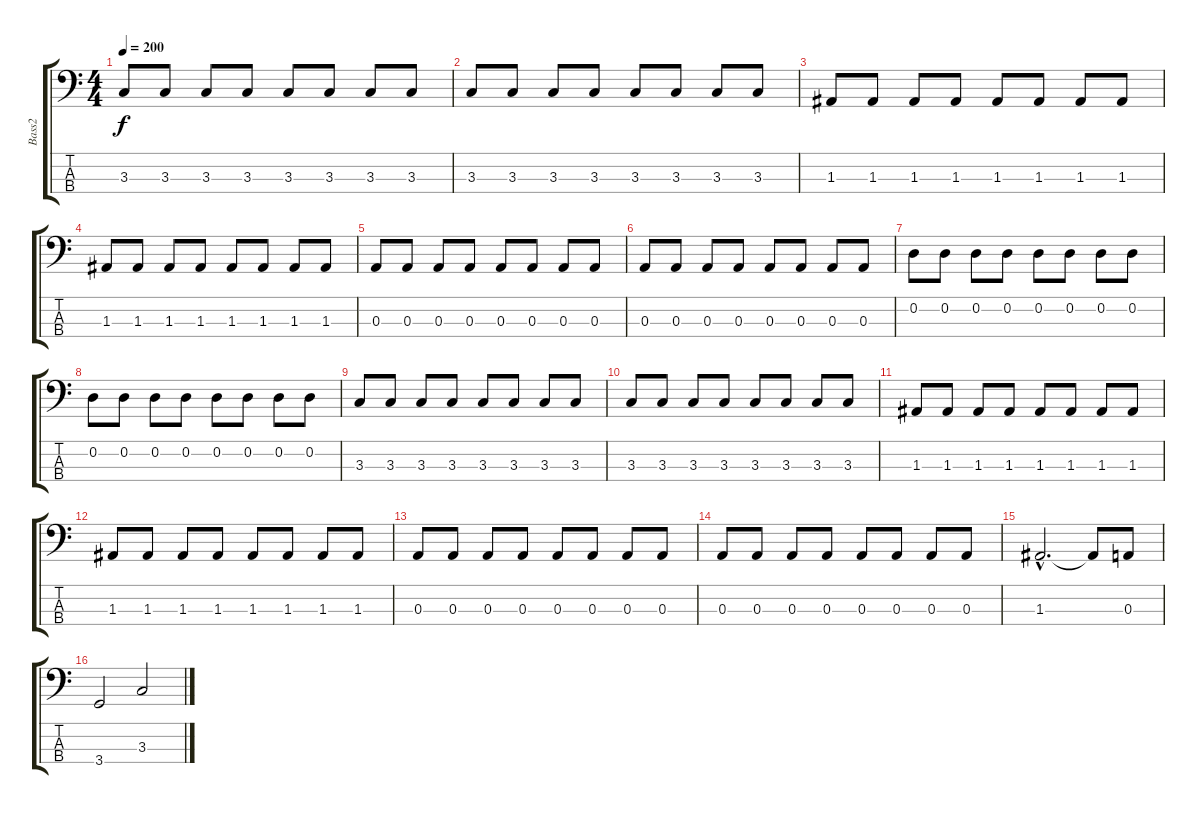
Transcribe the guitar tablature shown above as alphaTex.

\track ("Bass2" "Bass2") {instrument electricbassfinger}
\staff {score tabs}
\tuning (G2 D2 A1 E1) {hide}
\ts (4 4)
\tempo 200
\clef f4
\ks c
3.3.8{dy f} 3.3.8 3.3.8 3.3.8 3.3.8 3.3.8 3.3.8 3.3.8 |
3.3.8 3.3.8 3.3.8 3.3.8 3.3.8 3.3.8 3.3.8 3.3.8 |
1.3.8 1.3.8 1.3.8 1.3.8 1.3.8 1.3.8 1.3.8 1.3.8 |
1.3.8 1.3.8 1.3.8 1.3.8 1.3.8 1.3.8 1.3.8 1.3.8 |
0.3.8 0.3.8 0.3.8 0.3.8 0.3.8 0.3.8 0.3.8 0.3.8 |
0.3.8 0.3.8 0.3.8 0.3.8 0.3.8 0.3.8 0.3.8 0.3.8 |
0.2.8 0.2.8 0.2.8 0.2.8 0.2.8 0.2.8 0.2.8 0.2.8 |
0.2.8 0.2.8 0.2.8 0.2.8 0.2.8 0.2.8 0.2.8 0.2.8 |
3.3.8 3.3.8 3.3.8 3.3.8 3.3.8 3.3.8 3.3.8 3.3.8 |
3.3.8 3.3.8 3.3.8 3.3.8 3.3.8 3.3.8 3.3.8 3.3.8 |
1.3.8 1.3.8 1.3.8 1.3.8 1.3.8 1.3.8 1.3.8 1.3.8 |
1.3.8 1.3.8 1.3.8 1.3.8 1.3.8 1.3.8 1.3.8 1.3.8 |
0.3.8 0.3.8 0.3.8 0.3.8 0.3.8 0.3.8 0.3.8 0.3.8 |
0.3.8 0.3.8 0.3.8 0.3.8 0.3.8 0.3.8 0.3.8 0.3.8 |
1.3{hac}.2{d volume 15} 1.3{t}.8 0.3.8 |
3.4.2 3.3.2
